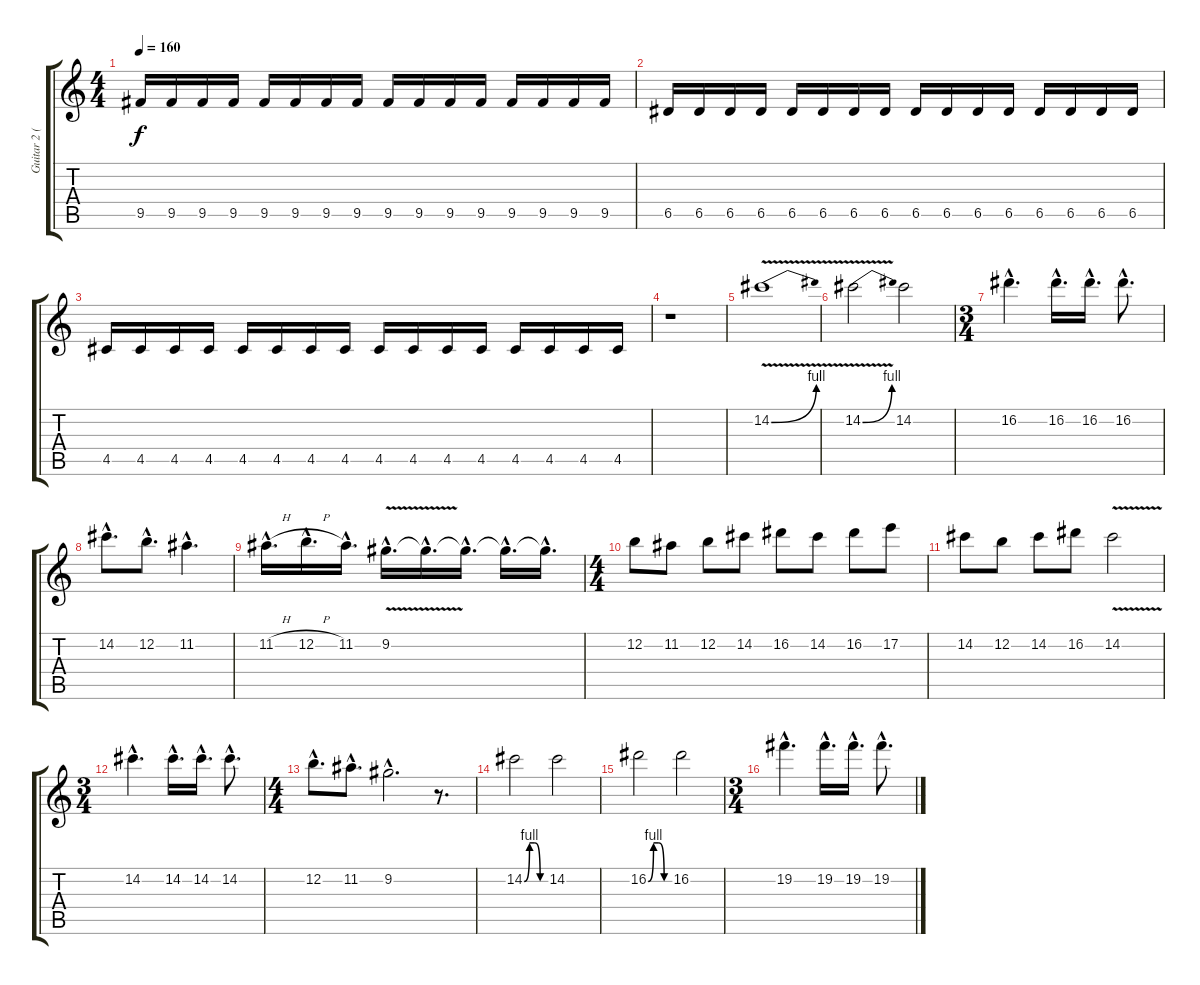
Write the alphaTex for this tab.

\track ("Guitar 2 (lead)" "Guitar 2 (") {instrument distortionguitar}
\staff {score tabs}
\tuning (E4 B3 G3 D3 A2 E2) {hide}
\ts (4 4)
\tempo 160
\clef g2
\ks c
9.5.16{dy f} 9.5.16 9.5.16 9.5.16 9.5.16 9.5.16 9.5.16 9.5.16 9.5.16 9.5.16 9.5.16 9.5.16 9.5.16 9.5.16 9.5.16 9.5.16 |
6.5.16 6.5.16 6.5.16 6.5.16 6.5.16 6.5.16 6.5.16 6.5.16 6.5.16 6.5.16 6.5.16 6.5.16 6.5.16 6.5.16 6.5.16 6.5.16 |
4.5.16 4.5.16 4.5.16 4.5.16 4.5.16 4.5.16 4.5.16 4.5.16 4.5.16 4.5.16 4.5.16 4.5.16 4.5.16 4.5.16 4.5.16 4.5.16 |
r.1 |
14.2{be (bend 0 0 60 4) v}.1 |
14.2{be (bend 0 0 60 4) v}.2 14.2.2 |
\ts (3 4)
16.2{hac}.4{d} 16.2{hac}.16{d} 16.2{hac}.16{d} 16.2{hac}.8{d} |
14.2{hac}.8{d} 12.2{hac}.8{d} 11.2{hac}.4{d} |
11.2{h hac}.16{d} 12.2{h hac}.16{d} 11.2{hac}.16{d} 9.2{v hac}.16{d} 9.2{hac t}.16{d} 9.2{hac t}.16{d} 9.2{hac t}.16{d} 9.2{hac t}.16{d} |
\ts (4 4)
12.2.8 11.2.8 12.2.8 14.2.8 16.2.8 14.2.8 16.2.8 17.2.8 |
14.2.8 12.2.8 14.2.8 16.2.8 14.2{v}.2 |
\ts (3 4)
14.2{hac}.4{d} 14.2{hac}.16{d} 14.2{hac}.16{d} 14.2{hac}.8{d} |
\ts (4 4)
12.2{hac}.8{d} 11.2{hac}.8{d} 9.2{hac}.2{d} r.8{d} |
14.2{be (custom 0 0 15 4 30 4 45 0 60 0)}.2 14.2.2 |
16.2{be (custom 0 0 15 4 30 4 45 0 60 0)}.2 16.2.2 |
\ts (3 4)
19.2{hac}.4{d} 19.2{hac}.16{d} 19.2{hac}.16{d} 19.2{hac}.8{d}
